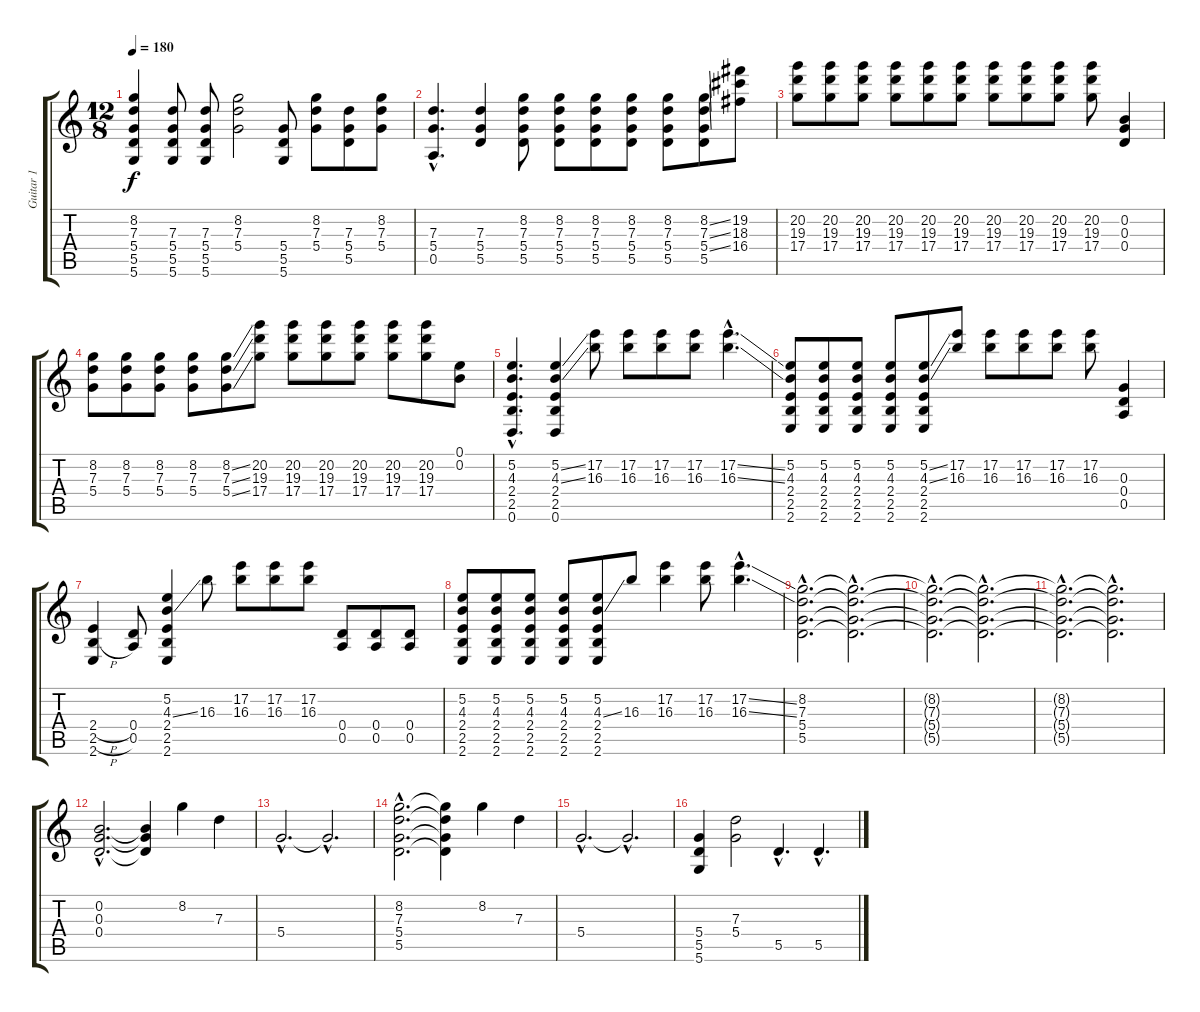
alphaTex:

\track ("Guitar 1" "Guitar 1") {instrument distortionguitar}
\staff {score tabs}
\tuning (E4 B3 G3 D3 A2 D2) {hide}
\ts (12 8)
\tempo 180
\clef g2
\ks c
(8.2 7.3 5.4 5.5 5.6).4{dy f} (7.3 5.4 5.5 5.6).8 (7.3 5.4 5.5 5.6).8 (8.2 7.3 5.4).2 (5.4 5.5 5.6).8 (8.2 7.3 5.4).8 (7.3 5.4 5.5).8 (8.2 7.3 5.4).8 |
(7.3{hac} 5.4{hac} 0.5{hac}).4{d} (7.3 5.4 5.5).4 (8.2 7.3 5.4 5.5).8 (8.2 7.3 5.4 5.5).8 (8.2 7.3 5.4 5.5).8 (8.2 7.3 5.4 5.5).8 (8.2 7.3 5.4 5.5).8 (8.2{ss} 7.3{ss} 5.4{ss} 5.5).8 (19.2 18.3 16.4).8 |
(20.2 19.3 17.4).8 (20.2 19.3 17.4).8 (20.2 19.3 17.4).8 (20.2 19.3 17.4).8 (20.2 19.3 17.4).8 (20.2 19.3 17.4).8 (20.2 19.3 17.4).8 (20.2 19.3 17.4).8 (20.2 19.3 17.4).8 (20.2 19.3 17.4).8 (0.2 0.3 0.4).4 |
(8.2 7.3 5.4).8 (8.2 7.3 5.4).8 (8.2 7.3 5.4).8 (8.2 7.3 5.4).8 (8.2{ss} 7.3{ss} 5.4{ss}).8 (20.2 19.3 17.4).8 (20.2 19.3 17.4).8 (20.2 19.3 17.4).8 (20.2 19.3 17.4).8 (20.2 19.3 17.4).8 (20.2 19.3 17.4).8 (0.1 0.2).8 |
(5.2{hac} 4.3{hac} 2.4{hac} 2.5{hac} 0.6{hac}).4{d} (5.2{ss} 4.3{ss} 2.4 2.5 0.6).4 (17.2 16.3).8 (17.2 16.3).8 (17.2 16.3).8 (17.2 16.3).8 (17.2{ss hac} 16.3{ss hac}).4{d} |
(5.2 4.3 2.4 2.5 2.6).8 (5.2 4.3 2.4 2.5 2.6).8 (5.2 4.3 2.4 2.5 2.6).8 (5.2 4.3 2.4 2.5 2.6).8 (5.2{ss} 4.3{ss} 2.4 2.5 2.6).8 (17.2 16.3).8 (17.2 16.3).8 (17.2 16.3).8 (17.2 16.3).8 (17.2 16.3).8 (0.3 0.4 0.5).4 |
(2.4{h} 2.5{h} 2.6).4 (0.4 0.5).8 (5.2 4.3{ss} 2.4 2.5 2.6).4 16.3.8 (17.2 16.3).8 (17.2 16.3).8 (17.2 16.3).8 (0.4 0.5).8 (0.4 0.5).8 (0.4 0.5).8 |
(5.2 4.3 2.4 2.5 2.6).8 (5.2 4.3 2.4 2.5 2.6).8 (5.2 4.3 2.4 2.5 2.6).8 (5.2 4.3 2.4 2.5 2.6).8 (5.2 4.3{ss} 2.4 2.5 2.6).8 16.3.8 (17.2 16.3).4 (17.2 16.3).8 (17.2{ss hac} 16.3{ss hac}).4{d} |
(8.2{hac} 7.3{hac} 5.4{hac} 5.5{hac}).2{d} (8.2{hac t} 7.3{hac t} 5.4{hac t} 5.5{hac t}).2{d} |
(8.2{hac t} 7.3{hac t} 5.4{hac t} 5.5{hac t}).2{d} (8.2{hac t} 7.3{hac t} 5.4{hac t} 5.5{hac t}).2{d} |
(8.2{hac t} 7.3{hac t} 5.4{hac t} 5.5{hac t}).2{d} (8.2{hac t} 7.3{hac t} 5.4{hac t} 5.5{hac t}).2{d} |
(0.2{hac} 0.3{hac} 0.4{hac}).2{d} (0.2{t} 0.3{t} 0.4{t}).4 8.2.4 7.3.4 |
5.4{hac}.2{d} 5.4{hac t}.2{d} |
(8.2{hac} 7.3{hac} 5.4{hac} 5.5{hac}).2{d} (8.2{t} 7.3{t} 5.4{t} 5.5{t}).4 8.2.4 7.3.4 |
5.4{hac}.2{d} 5.4{hac t}.2{d} |
(5.4 5.5 5.6).4 (7.3 5.4).2 5.5{hac}.4{d} 5.5{ss hac}.4{d}
